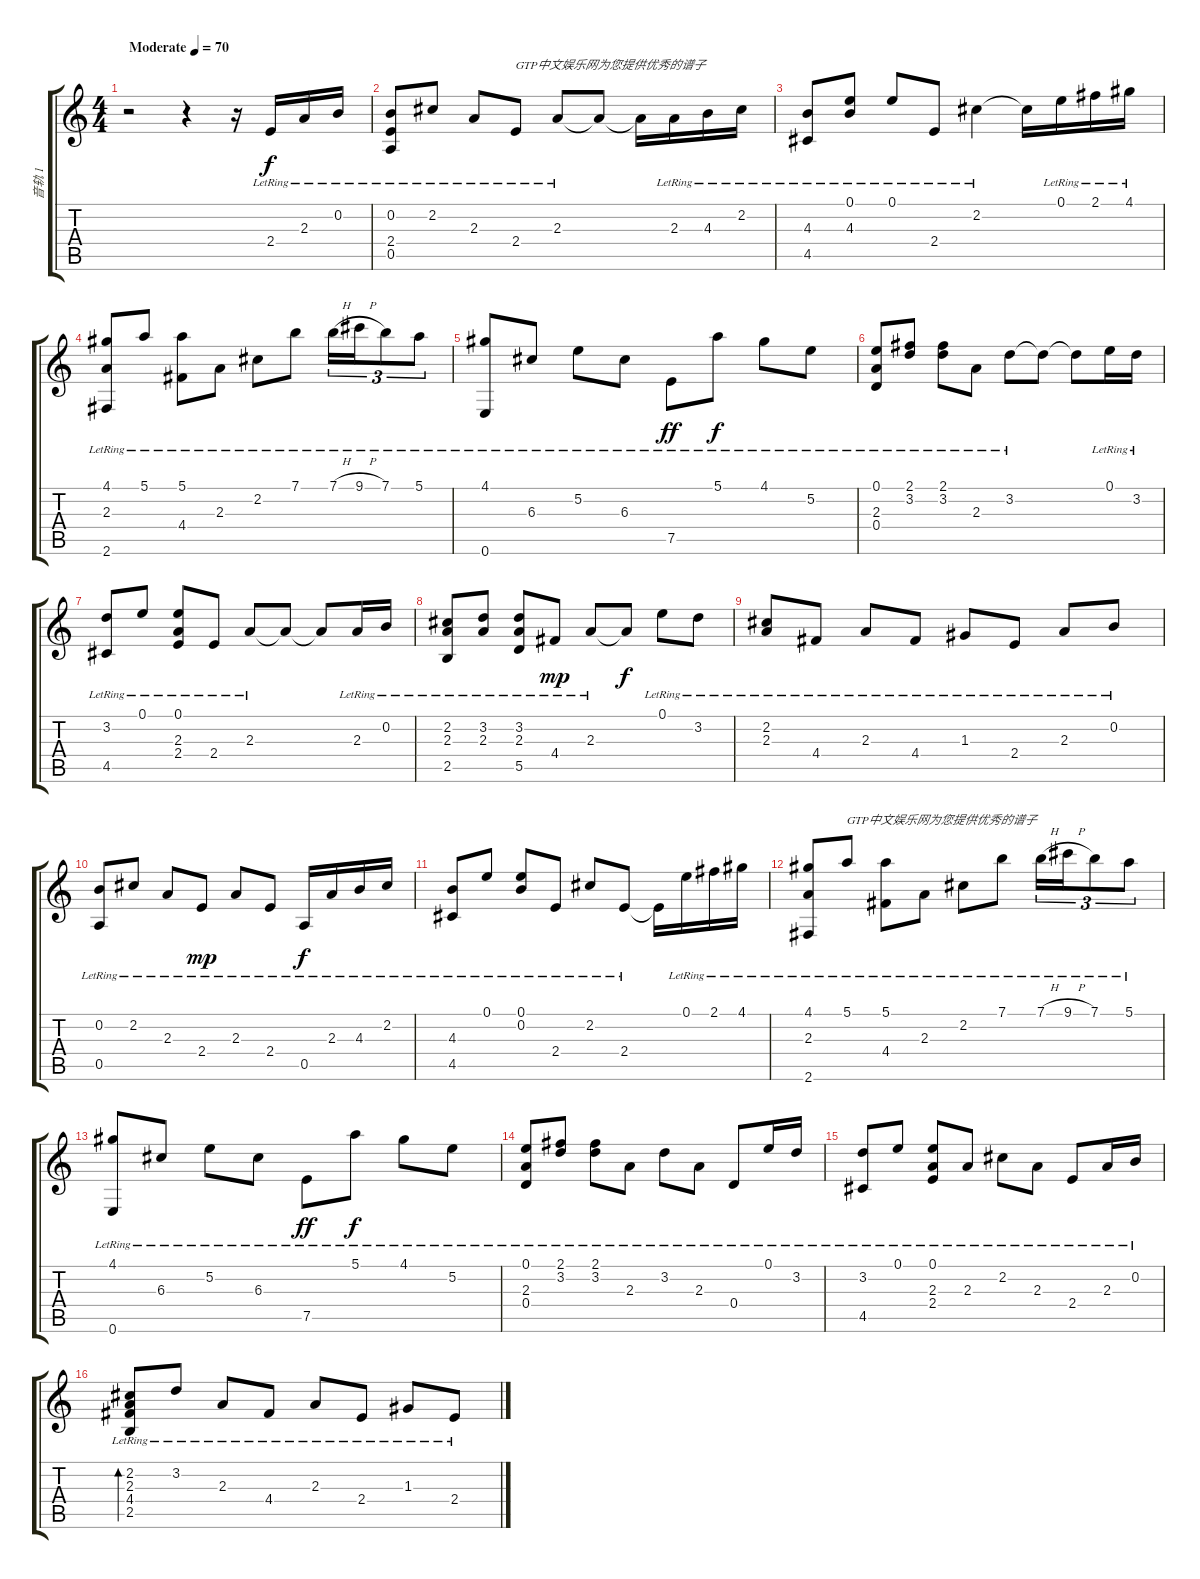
\track ("音轨 1" "音轨 1") {instrument acousticguitarsteel}
\staff {score tabs}
\tuning (E4 B3 G3 D3 A2 E2) {hide}
\ts (4 4)
\tempo (70 "Moderate")
\clef g2
\ks c
r.2{dy f instrument acousticguitarsteel} r.4 r.16 2.4{lr}.16 2.3{lr}.16 0.2{lr}.16 |
(0.2{lr} 2.4{lr} 0.5{lr}).8 2.2{lr}.8 2.3{lr}.8 2.4{lr}.8{txt "GTP中文娱乐网为您提供优秀的谱子"} 2.3{lr}.8 2.3{t}.8 2.3{t}.16 2.3{lr}.16 4.3{lr}.16 2.2{lr}.16 |
(4.3{lr} 4.5{lr}).8 (0.1 4.3{lr}).8 0.1{lr}.8 2.4{lr}.8 2.2{lr}.4 2.2{t}.16 0.1{lr}.16 2.1{lr}.16 4.1{lr}.16 |
(4.1{lr} 2.3{lr} 2.6{lr}).8 5.1{lr}.8 (5.1{lr} 4.4{lr}).8 2.3{lr}.8 2.2{lr}.8 7.1{lr}.8 7.1{h lr}.16{tu (3 2)} 9.1{h lr}.16{tu (3 2)} 7.1{lr}.8{tu (3 2)} 5.1{lr}.8{tu (3 2)} |
(4.1{lr} 0.6).8 6.3{lr}.8 5.2{lr}.8 6.3{lr}.8 7.5{lr}.8{dy ff} 5.1{lr}.8{dy f} 4.1{lr}.8 5.2{lr}.8 |
(0.1{lr} 2.3{lr} 0.4{lr}).8 (2.1{lr} 3.2).8 (2.1{lr} 3.2).8 2.3{lr}.8 3.2{lr}.8 3.2{t}.8 3.2{t}.8 0.1{lr}.16 3.2{lr}.16 |
(3.2{lr} 4.5{lr}).8 0.1{lr}.8 (0.1{lr} 2.3{lr} 2.4{lr}).8 2.4{lr}.8 2.3{lr}.8 2.3{t}.8 2.3{t}.8 2.3{lr}.16 0.2{lr}.16 |
(2.2{lr} 2.3{lr} 2.5{lr}).8 (3.2{lr} 2.3{lr}).8 (3.2{lr} 2.3{lr} 5.5).8 4.4{lr}.8{dy mp} 2.3{lr}.8 2.3{t}.8{dy f} 0.1{lr}.8 3.2{lr}.8 |
(2.2{lr} 2.3{lr}).8 4.4{lr}.8 2.3{lr}.8 4.4{lr}.8 1.3{lr}.8 2.4{lr}.8 2.3{lr}.8 0.2{lr}.8 |
(0.2{lr} 0.5).8 2.2{lr}.8 2.3{lr}.8 2.4{lr}.8{dy mp} 2.3{lr}.8 2.4{lr}.8 0.5{lr}.16{dy f} 2.3{lr}.16 4.3{lr}.16 2.2{lr}.16 |
(4.3{lr} 4.5{lr}).8 0.1{lr}.8 (0.1{lr} 0.2).8 2.4{lr}.8 2.2{lr}.8 2.4{lr}.8 2.4{t}.16 0.1{lr}.16 2.1{lr}.16 4.1{lr}.16 |
(4.1{lr} 2.3{lr} 2.6{lr}).8 5.1{lr}.8{txt "GTP中文娱乐网为您提供优秀的谱子"} (5.1{lr} 4.4{lr}).8 2.3{lr}.8 2.2{lr}.8 7.1{lr}.8 7.1{h lr}.16{tu (3 2)} 9.1{h lr}.16{tu (3 2)} 7.1{lr}.8{tu (3 2)} 5.1{lr}.8{tu (3 2)} |
(4.1{lr} 0.6).8 6.3{lr}.8 5.2{lr}.8 6.3{lr}.8 7.5{lr}.8{dy ff} 5.1{lr}.8{dy f} 4.1{lr}.8 5.2{lr}.8 |
(0.1{lr} 2.3{lr} 0.4{lr}).8 (2.1{lr} 3.2).8 (2.1{lr} 3.2).8 2.3{lr}.8 3.2{lr}.8 2.3{lr}.8 0.4{lr}.8 0.1{lr}.16 3.2{lr}.16 |
(3.2{lr} 4.5{lr}).8 0.1{lr}.8 (0.1{lr} 2.3{lr} 2.4{lr}).8 2.3{lr}.8 2.2{lr}.8 2.3{lr}.8 2.4{lr}.8 2.3{lr}.16 0.2{lr}.16 |
(2.2{lr} 2.3{lr} 4.4 2.5).8{bd 240} 3.2{lr}.8 2.3{lr}.8 4.4{lr}.8 2.3{lr}.8 2.4{lr}.8 1.3{lr}.8 2.4{lr}.8
